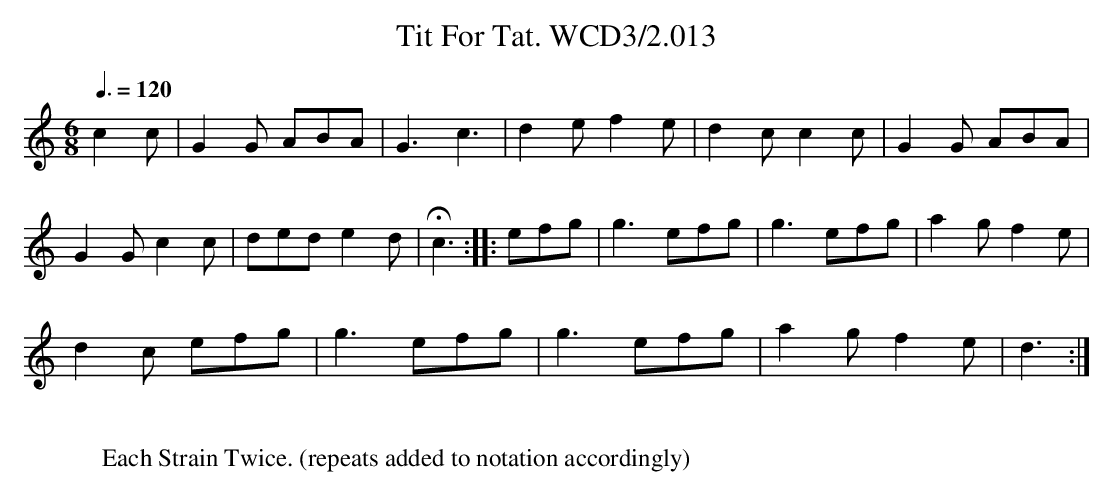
X:1
T:Tit For Tat. WCD3/2.013
M:6/8
L:1/8
Q:3/8=120
K:C
c2c|G2G ABA|G3c3|d2e f2e|d2c c2c|G2G ABA|
G2G c2c|ded e2d|Hc3::efg|g3 efg|g3 efg|a2g f2e|
d2c efg|g3 efg|g3 efg|a2g f2e|d3:|
W:
W:Each Strain Twice. (repeats added to notation accordingly)
